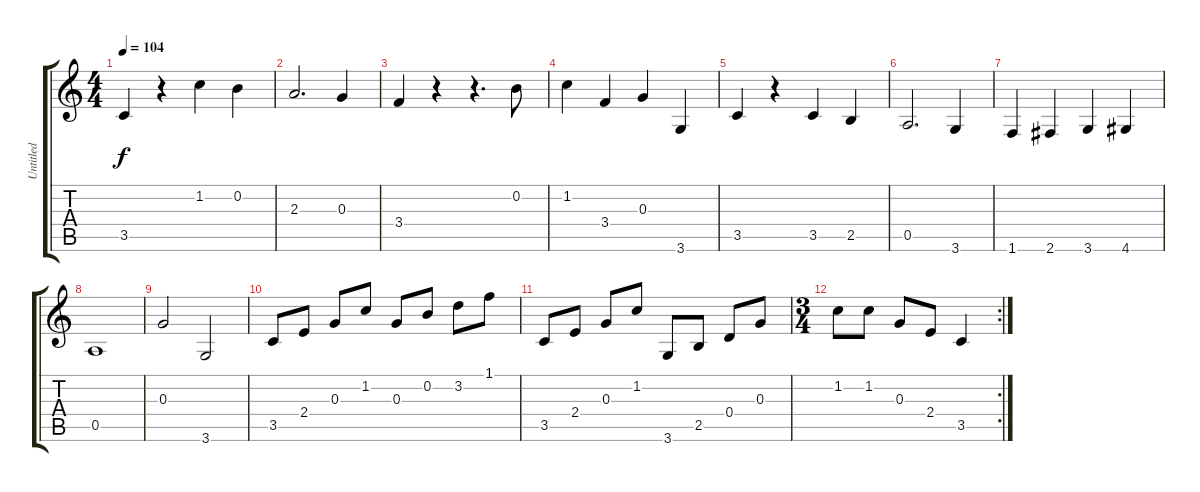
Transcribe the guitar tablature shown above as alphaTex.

\track ("Untitled" "Untitled") {instrument acousticguitarnylon}
\staff {score tabs}
\tuning (E4 B3 G3 D3 A2 E2) {hide}
\ts (4 4)
\tempo 104
\clef g2
\ks c
3.5.4{dy f} r.4 1.2.4 0.2.4 |
2.3.2{d} 0.3.4 |
3.4.4 r.4 r.4{d} 0.2.8 |
1.2.4 3.4.4 0.3.4 3.6.4 |
3.5.4 r.4 3.5.4 2.5.4 |
0.5.2{d} 3.6.4 |
1.6.4 2.6.4 3.6.4 4.6.4 |
0.5.1 |
0.3.2 3.6.2 |
3.5.8 2.4.8 0.3.8 1.2.8 0.3.8 0.2.8 3.2.8 1.1.8 |
3.5.8 2.4.8 0.3.8 1.2.8 3.6.8 2.5.8 0.4.8 0.3.8 |
\rc 2
\ts (3 4)
1.2.8 1.2.8 0.3.8 2.4.8 3.5.4
